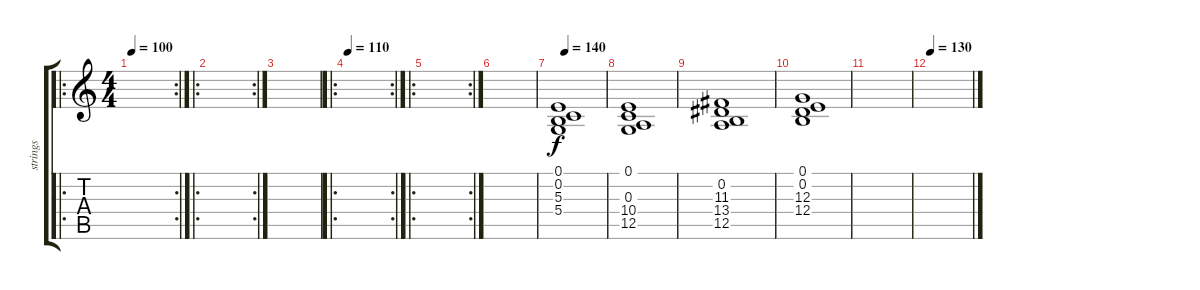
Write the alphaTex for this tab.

\track ("strings" "strings") {instrument stringensemble1}
\staff {score tabs}
\tuning (E4 B3 G3 D3 A2 E2) {hide}
\ro
\rc 2
\ts (4 4)
\tempo 100
\clef g2
\ks c
|
\ro
\rc 2
|
|
\ro
\rc 2
\tempo 110
|
\ro
\rc 2
|
|
\tempo 140
(0.1 0.2 5.3 5.4).1 |
(0.1 0.3 10.4 12.5).1 |
(0.2 11.3 13.4 12.5).1 |
(0.1 0.2 12.3 12.4).1 |
|
\tempo 130
